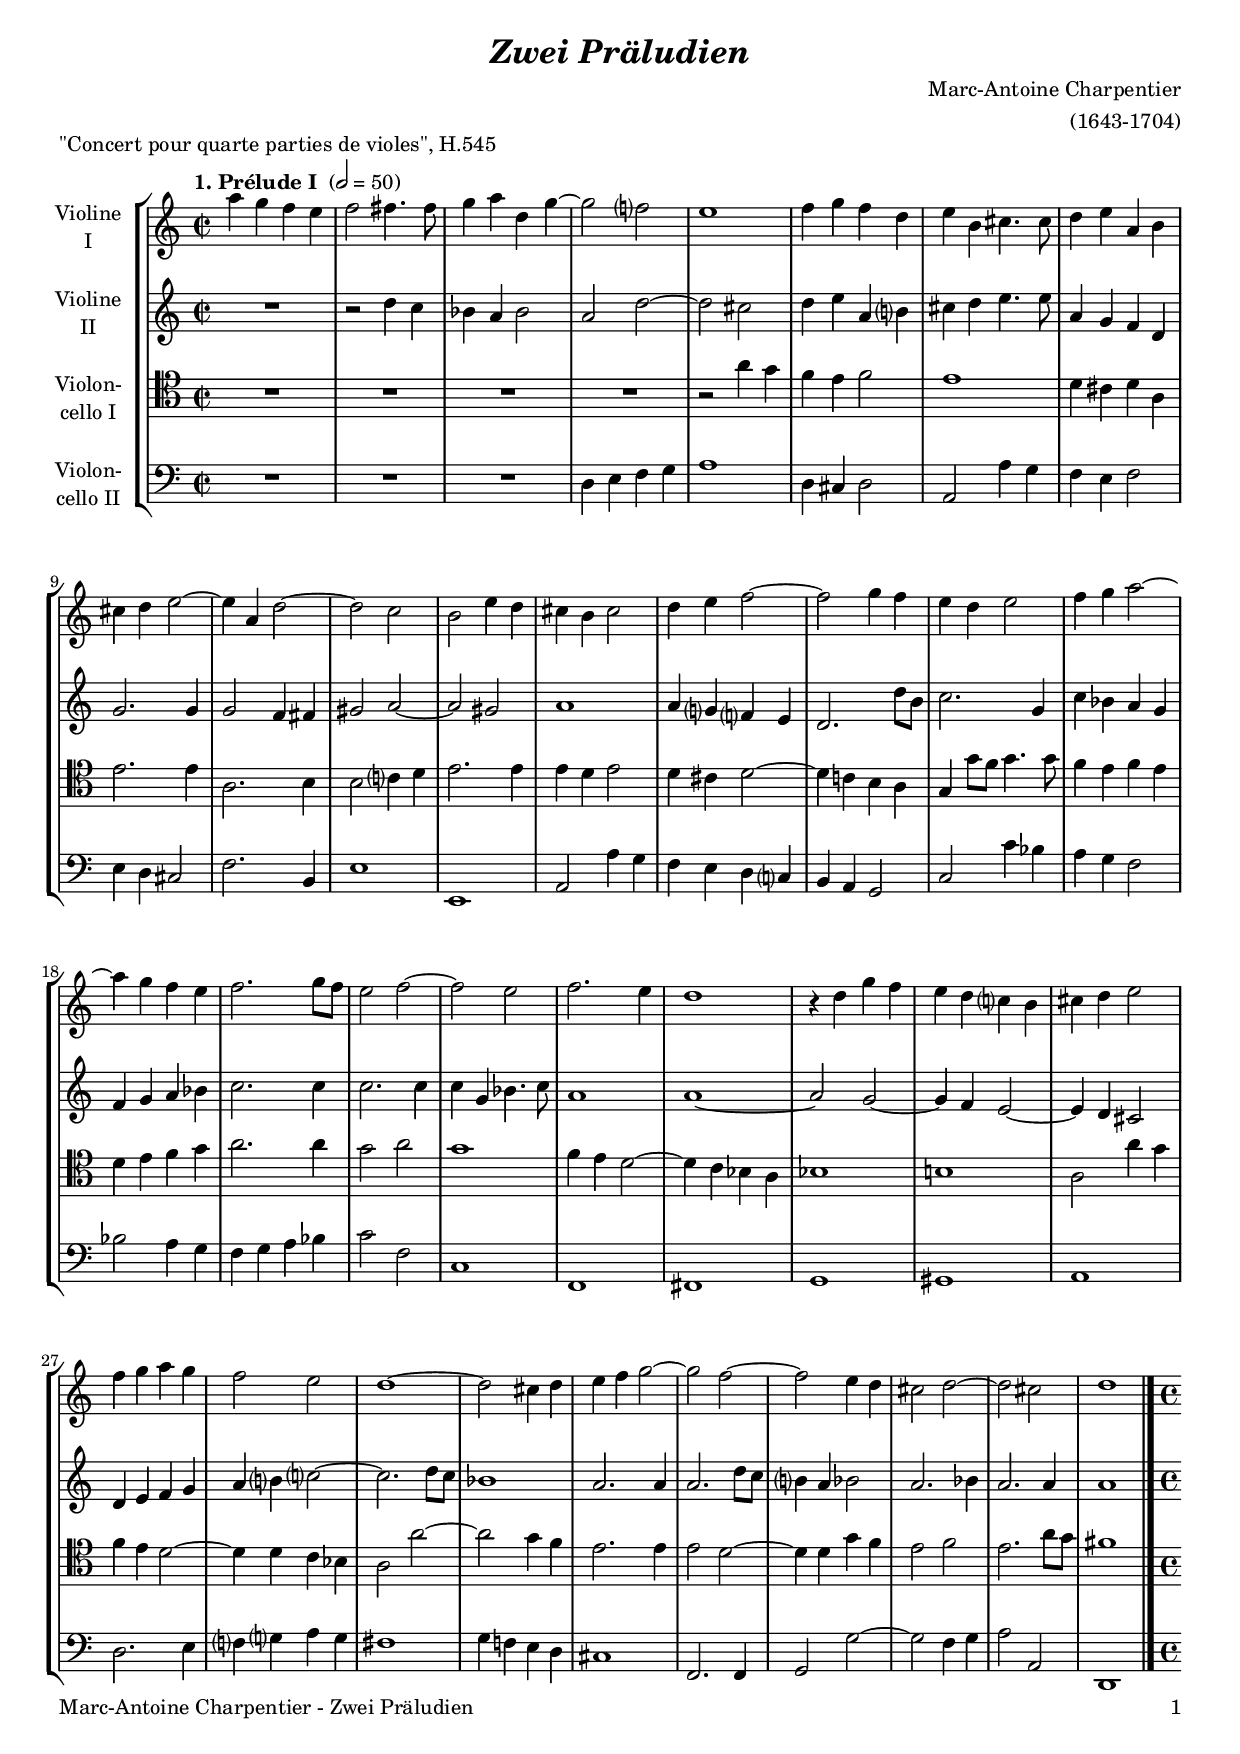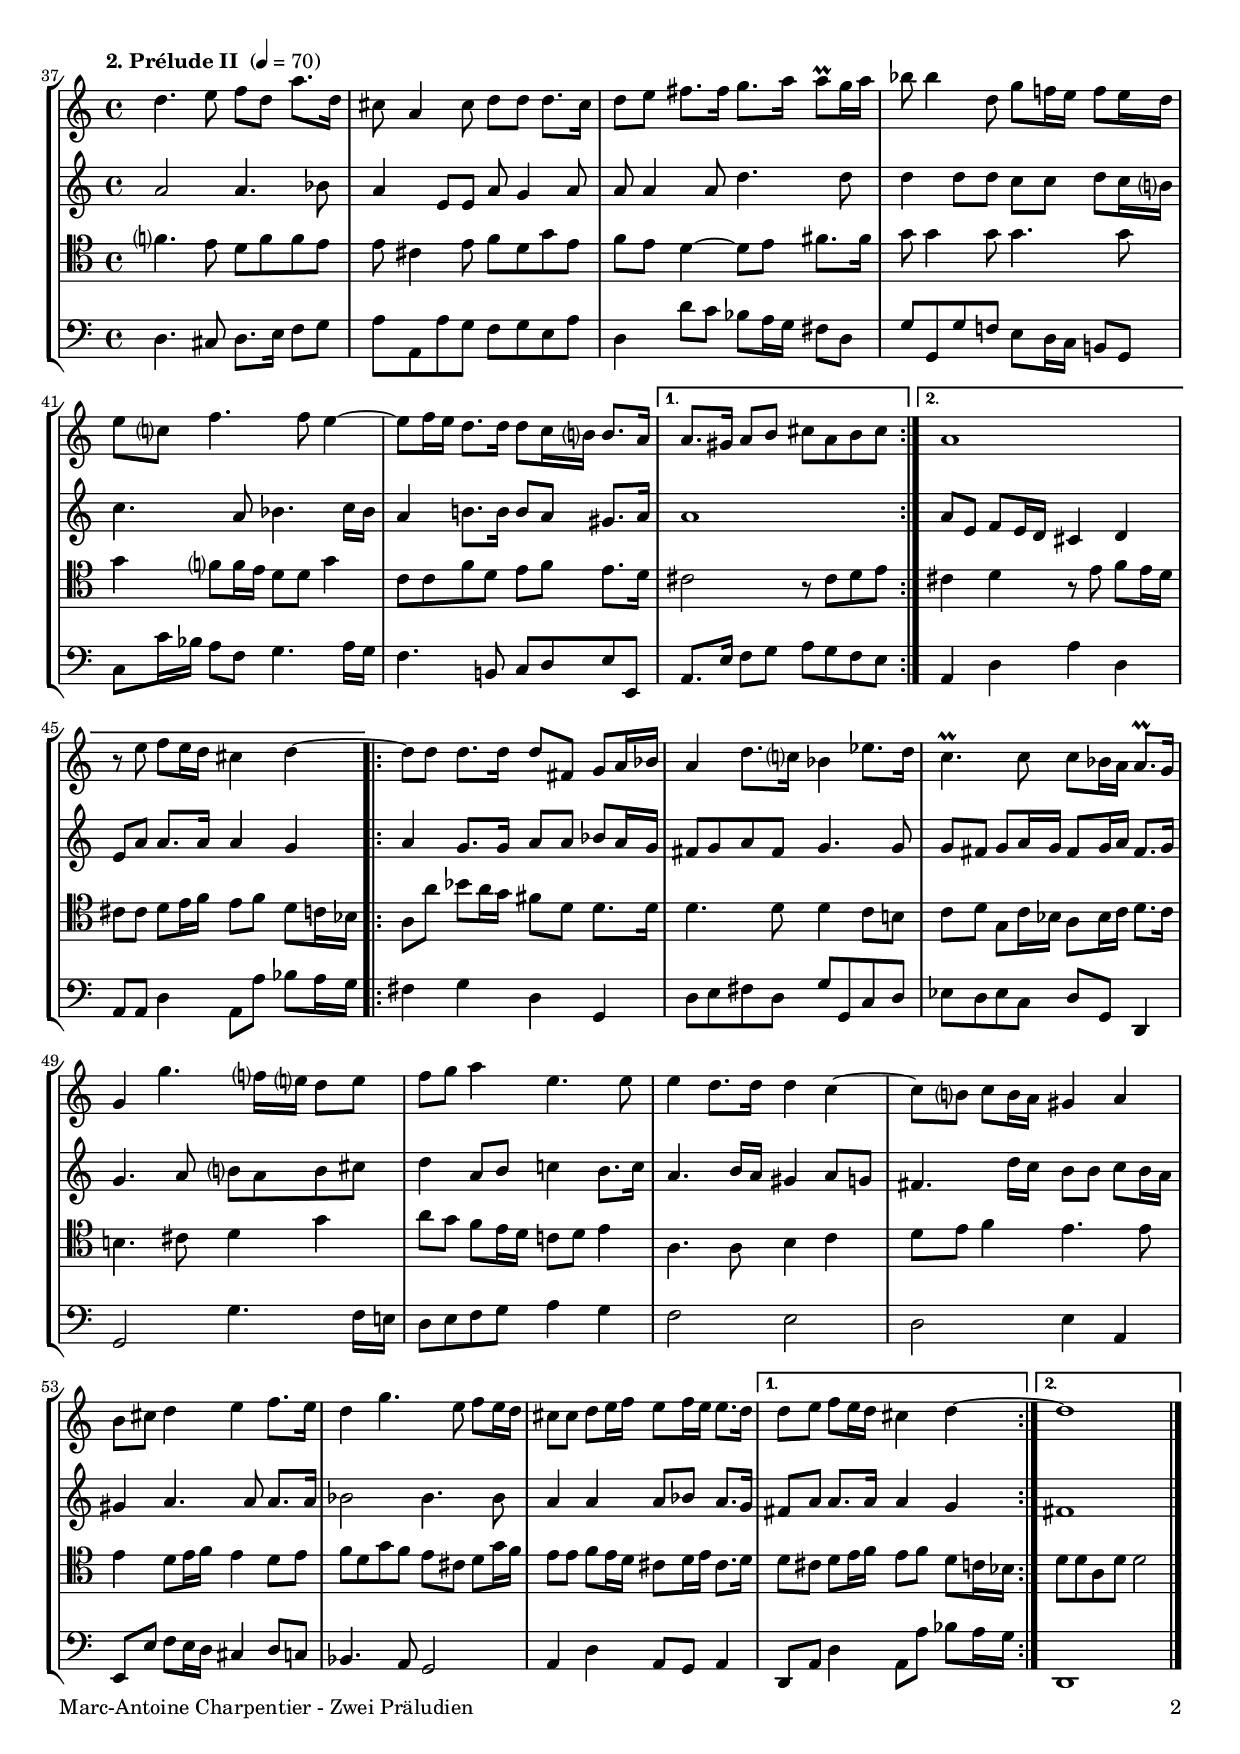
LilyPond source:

\version "2.24.1"
\include "deutsch.ly"

#(set-global-staff-size 18)

\header {
  title     = \markup \bold \italic "Zwei Präludien"
  composer  = "Marc-Antoine Charpentier"
  arranger  = "(1643-1704)"
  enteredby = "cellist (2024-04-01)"
  piece     = "\"Concert pour quarte parties de violes\", H.545"
}

voiceconsts = {
  \key a \minor
  \time 2/2
  \clef "treble"
%  \numericTimeSignature
  \compressEmptyMeasures
  % Set default beaming for all staves
%  \set Timing.beamExceptions = #'()
%  \set Timing.baseMoment     = #(ly:make-moment 1 4)
%  \set Timing.beatStructure  = #'(1 1 1)
}

mist = "string ensemble 1"
mivl = "violin"
miba = "cello"
mipz = "pizzicato strings"

introa = {        \tempo "1. Prélude I "  2=50 }
introb = { \break \tempo "2. Prélude II " 4=70 \time 4/4 }

va = \relative c''' {
  \voiceconsts

  \introa
  a4 g f e
  f2 fis4. fis8
  g4 a d, g~
  g2 f?
  e1
  f4 g f d
  e h cis4. cis8
  d4 e a, h
  cis d e2~

  e4 a, d2~
  d c
  h e4 d
  cis h cis2
  d4 e f2~
  f g4 f
  e d e2
  f4 g a2~
  a4 g f e

  f2. g8 f
  e2 f~
  f e
  f2. e4
  d1
  r4 d g f
  e d c? h
  cis d e2
  f4 g a g

  f2 e
  d1~
  d2 cis4 d
  e f g2~
  g f~
  f e4 d
  cis2 d~
  d cis
  d1 \bar "|."
  
  \introb
  \repeat volta 2 {
    d4. e8 f d a'8. d,16
    cis8 a4 cis8 d d d8. cis16
    d8 e fis8. fis16 g8. a16 a8\prall g16 a
    b8 b4 d,8 g f!16 e f8 e16 d
    e8 c? f4. f8 e4~
    e8 f16 e d8. d16 d8 c16 h? h8. a16
  }
  \alternative {
    { a8. gis16 a8 h cis a h cis }
    { a1 | r8 e' f e16 d cis4 d~ }
  }

  \repeat volta 2 {
    d8 d d8. d16 d8 fis, g a16 b
    a4 d8. c?16 b4 es8. d16
    c4.\prall c8 c b16 a a8.\prall g16
    g4 g'4. f?16 e? d8 e

    f g a4 e4. e8
    e4 d8. d16 d4 c~
    c8 h? c h16 a gis4 a
    h8 cis d4 e f8. e16
    d4 g4. e8 f e16 d
    cis8 cis d e16 f e8 f16 e e8. d16
  }
  \alternative {
    { d8 e f e16 d cis4 d~ }
    { d1 }
  } \bar "|."
}

vb = \relative c'' {
  \voiceconsts

  \introa
  R1
  r2 d4 c
  b a b2
  a d~
  d cis
  d4 e a, h?
  cis d e4. e8
  a,4 g f d
  g2. g4

  g2 f4 fis
  gis2 a~
  a gis
  a1
  a4 g? f? e
  d2. d'8 h
  c2. g4
  c b a g
  f g a b

  c2. c4
  c2. c4
  c g b4. c8
  a1
  a~
  a2 g~
  g4 f e2~
  e4 d cis2
  d4 e f g

  a h? c?2~
  c2. d8 c
  b1
  a2. a4
  a2. d8 c
  h?4 a b2
  a2. b4
  a2. a4
  a1 \bar "|."
  
  \introb
  \repeat volta 2 {
    a2 a4. b8
    a4 e8 e a g4 a8
    a a4 a8 d4. d8
    d4 d8 d c c d c16 h?
    c4. a8 b4. c16 b
    a4 h!8. h16 h8 a gis8. a16
  }
  \alternative {
    { a1 }
    { a8 e f e16 d cis4 d | e8 a a8. a16 a4 g }
  }

  \repeat volta 2 {
    a g8. g16 a8 a b a16 g
    fis8 g a fis g4. g8
    g fis g a16 g fis8 g16 a fis8. g16
    g4. a8 h? a h cis

    d4 a8 h c!4 h8. c16
    a4. h16 a gis4 a8 g
    fis4. d'16 c h8 h c h16 a
    gis4 a4. a8 a8. a16
    b2 b4. b8
    a4 a a8 b a8. g16
  }
  \alternative {
    { fis8 a a8. a16 a4 g }
    { fis1 }
  } \bar "|."
}

vc = \relative c'' {
  \voiceconsts
  \clef "tenor"
  
  \introa
  R1*4
  r2 a4 g
  f e f2
  e1
  d4 cis
  d a
  e'2. e4

  a,2. h4
  h2 c?4 d
  e2. e4
  e d e2
  d4 cis d2~
  d4 c! h a
  g g'8 f g4. g8
  f4 e f e
  d e f g

  a2. a4
  g2 a
  g1
  f4 e d2~
  d4 c b a
  b1
  h!
  a2 a'4 g
  f e d2~

  d4 d c b
  a2 a'~
  a g4 f
  e2. e4
  e2 d~
  d4 d g f
  e2 f
  e2. a8 g
  fis1 \bar "|."
  
  \introb
  \repeat volta 2 {
    f?4. e8 d f f e
    e cis4 e8 f d g e
    f e d4~ d8 e fis8. fis16
    g8 g4 g8 g4. g8
    g4 f?8 f16 e d8 d g4

    c,8 c f d e f e8. d16
  }
  \alternative {
    { cis2 r8 cis d e }
    { cis4 d r8 e f e16 d | cis8 cis d e16 f e8 f d c!16 b}
  }

  \repeat volta 2 {
    a8 a' b a16 g fis8 d d8. d16

    d4. d8 d4 c8 h!
    c d g, c16 b a8 b16 c d8. c16
    h!4. cis8 d4 g
    a8 g f e16 d c!8 d e4
    a,4. a8 h4 c
    d8 e f4 e4. e8

    e4 d8 e16 f e4 d8 e
    f d g f e cis d g16 f
    e8 e f e16 d cis8 d16 e cis8. d16
  }
  \alternative {
    { d8 cis d e16 f e8 f d c!16 b }
    { d8 d a d d2 }
  } \bar "|."
}

vd = \relative c {
  \voiceconsts
  \clef "bass"

  \introa
  R1*3
  d4 e f g
  a1
  d,4 cis d2
  a a'4 g
  f e f2
  e4 d cis2

  f2. h,4
  e1
  e,
  a2 a'4 g
  f e d c?
  h a g2
  c c'4 b
  a g f2
  b a4 g

  f g a b
  c2 f,
  c1
  f,
  fis
  g
  gis
  a
  d2. e4

  f? g? a g
  fis1
  g4 f! e d
  cis1
  f,2. f4
  g2 g'~
  g f4 g
  a2 a,
  d,1 \bar "|."
  
  \introb
  \repeat volta 2 {
    d'4. cis8 d8. e16 f8 g
    a a, a' g f g e a
    d,4 d'8 c b a16 g fis8 d
    g g, g' f! e d16 c h!8 g
    c c'16 b a8 f g4. a16 g

    f4. h,!8 c d e e,
  }
  \alternative {
    { a8. e'16 f8 g a g f e }
    { a,4 d a' d, | a8 a d4 a8 a' b a16 g }
  }

  \repeat volta 2 {
    fis4 g d g,
    d'8 e fis d g g, c d
    es d es c d g, d4

    g2 g'4. f16 e!
    d8 e f g a4 g
    f2 e
    d e4 a,
    e8 e' f e16 d cis4 d8 c
    b4. a8 g2
    a4 d a8 g a4
  }
  \alternative {
    { d,8 a' d4 a8 a' b a16 g }
    { d,1 }
  } \bar "|."
}


music = \new StaffGroup <<
      \new Staff {
	\set Staff.midiInstrument = \mivl
	\set Staff.instrumentName = \markup \center-column { "Violine" "I" }
	\transpose a a { \va }
      }

      \new Staff {
	\set Staff.midiInstrument = \mivl
	\set Staff.instrumentName = \markup \center-column { "Violine" "II" }
	\transpose a a { \vb }
      }

      \new Staff {
	\set Staff.midiInstrument = \miba
	\set Staff.instrumentName = \markup \center-column { "Violon-" "cello I" }
	\transpose a a { \vc }
      }

      \new Staff {
	\set Staff.midiInstrument = \miba
	\set Staff.instrumentName = \markup \center-column { "Violon-" "cello II" }
	\transpose a a { \vd }
      }
>>

\book {
   \paper {
    print-page-number = ##t
    print-first-page-number = ##t
    ragged-last-bottom = ##f
    oddHeaderMarkup = \markup \null
    evenHeaderMarkup = \markup \null
    oddFooterMarkup = \markup {
      \fill-line {
        \if \should-print-page-number
        "Marc-Antoine Charpentier - Zwei Präludien" \fromproperty #'page:page-number-string
      }
    }
    evenFooterMarkup = \oddFooterMarkup
  } \score {
    \music
    \layout {}
  }

  \score {
    \unfoldRepeats \music

    \midi {
      \context {
        \Score
      }
    }
  }
}